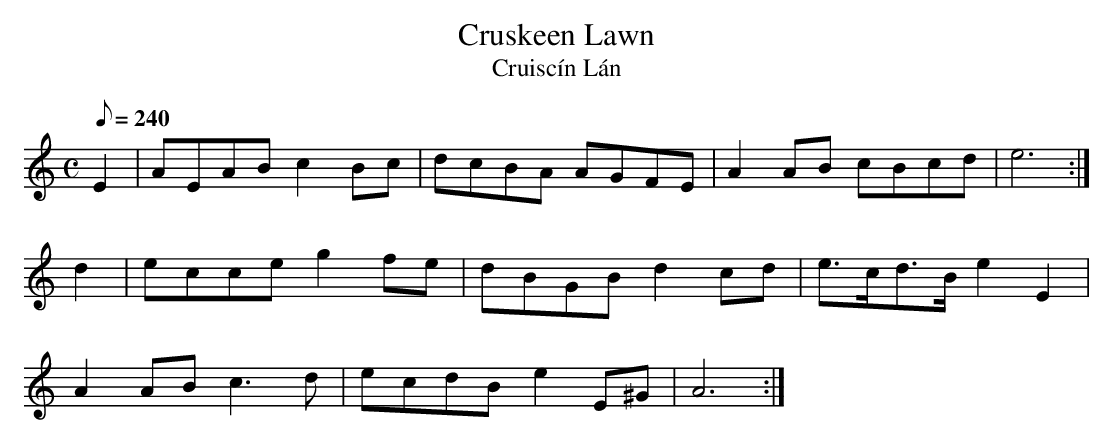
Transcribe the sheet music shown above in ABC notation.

X:1
T: Cruskeen Lawn
T: Cruisc\'in L\'an
M: C
L: 1/8
Q: 240
K: Am
E2| AEAB c2 Bc| dcBA AGFE| A2 AB cBcd| e6 :|
d2| ecce g2 fe| dBGB d2 cd| e>cd>B e2 E2|
A2 AB c3d| ecdB e2 E^G| A6 :|
